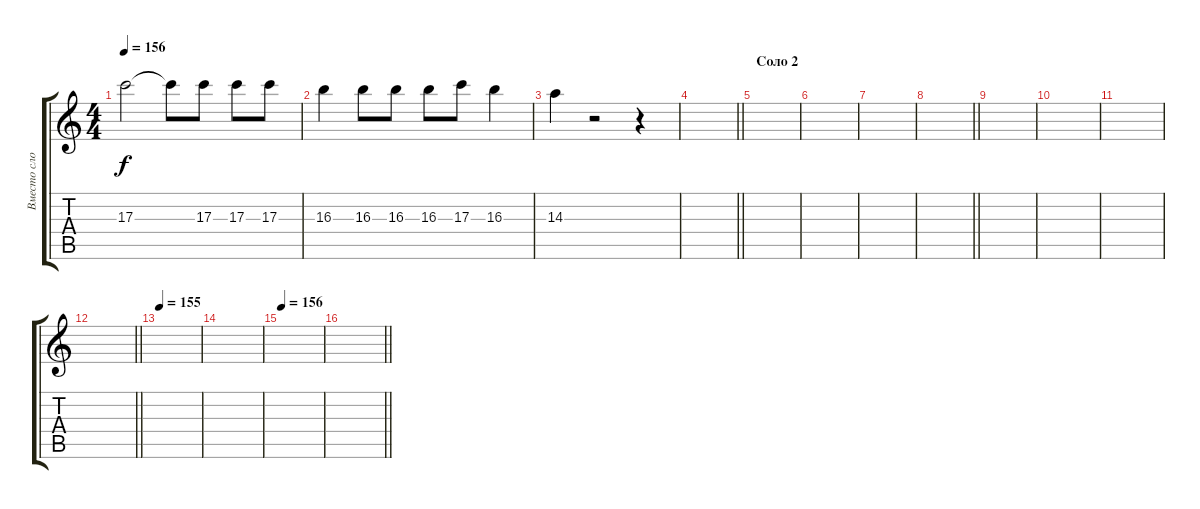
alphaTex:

\track ("Вместо слов" "Вместо сло") {instrument acousticguitarsteel}
\staff {score tabs}
\tuning (E4 B3 G3 D3 A2 E2) {hide}
\ts (4 4)
\tempo 156
\clef g2
\ks c
17.3.2{dy f} 17.3{t}.8 17.3.8 17.3.8 17.3.8 |
16.3.4 16.3.8 16.3.8 16.3.8 17.3.8 16.3.4 |
14.3.4 r.2 r.4 |
\barLineRight lightlight
|
\section ("" "Соло 2")
|
|
|
\barLineRight lightlight
|
|
|
|
\barLineRight lightlight
|
\tempo 155
|
|
\tempo 156
|
\barLineRight lightlight
